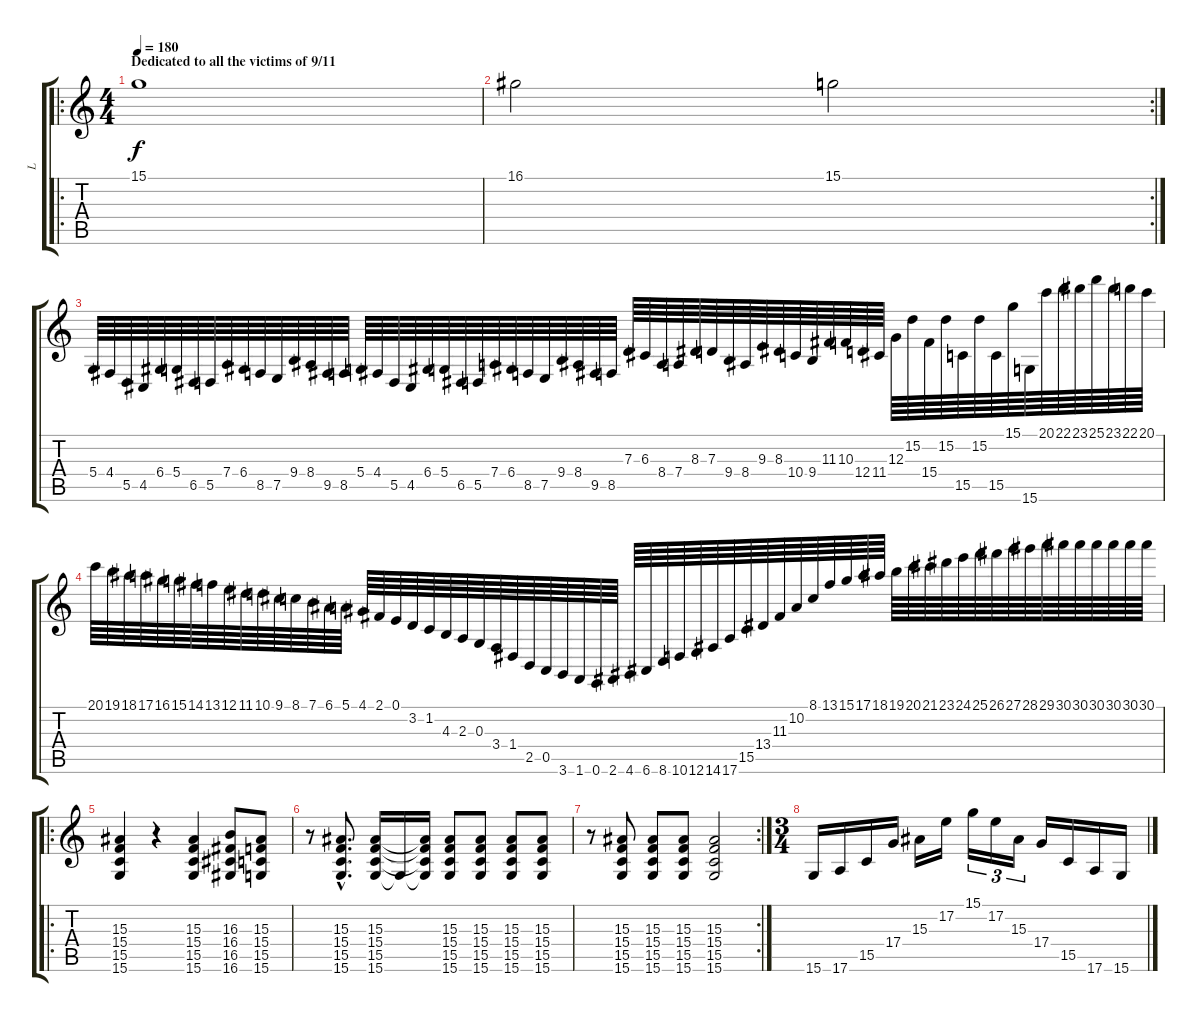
\track ("L" "L") {instrument pad4choir}
\staff {score tabs}
\tuning (E4 B3 G3 D3 A2 E2) {hide}
\ro
\ts (4 4)
\section ("" "Dedicated to all the victims of 9/11")
\tempo 180
\clef g2
\ks c
15.1.1{dy f instrument pad4choir} |
\rc 2
16.1.2 15.1.2 |
5.4.64 4.4.64 5.5.64 4.5.64 6.4.64 5.4.64 6.5.64 5.5.64 7.4.64 6.4.64 8.5.64 7.5.64 9.4.64 8.4.64 9.5.64 8.5.64 5.4.64 4.4.64 5.5.64 4.5.64 6.4.64 5.4.64 6.5.64 5.5.64 7.4.64 6.4.64 8.5.64 7.5.64 9.4.64 8.4.64 9.5.64 8.5.64 7.3.64 6.3.64 8.4.64 7.4.64 8.3.64 7.3.64 9.4.64 8.4.64 9.3.64 8.3.64 10.4.64 9.4.64 11.3.64 10.3.64 12.4.64 11.4.64 12.3.64 15.2.64 15.4.64 15.2.64 15.5.64 15.2.64 15.5.64 15.1.64 15.6.64 20.1.64 22.1.64 23.1.64 25.1.64 23.1.64 22.1.64 20.1.64 |
20.1.64 19.1.64 18.1.64 17.1.64 16.1.64 15.1.64 14.1.64 13.1.64 12.1.64 11.1.64 10.1.64 9.1.64 8.1.64 7.1.64 6.1.64 5.1.64 4.1.64 2.1.64 0.1.64 3.2.64 1.2.64 4.3.64 2.3.64 0.3.64 3.4.64 1.4.64 2.5.64 0.5.64 3.6.64 1.6.64 0.6.64 2.6.64 4.6.64 6.6.64 8.6.64 10.6.64 12.6.64 14.6.64 17.6.64 15.5.64 13.4.64 11.3.64 10.2.64 8.1.64 13.1.64 15.1.64 17.1.64 18.1.64 19.1.64 20.1.64 21.1.64 23.1.64 24.1.64 25.1.64 26.1.64 27.1.64 28.1.64 29.1.64 30.1.64 30.1.64 30.1.64 30.1.64 30.1.64 30.1.64 |
\ro
(15.3 15.4 15.5 15.6).4 r.4 (15.3 15.4 15.5 15.6).4 (16.3 16.4 16.5 16.6).8 (15.3 15.4 15.5 15.6).8 |
r.8 (15.3{hac} 15.4{hac} 15.5{hac} 15.6{hac}).8{d} (15.3 15.4 15.5 15.6).16 15.6{t}.16 (15.3{t} 15.4{t} 15.5{t} 15.6{t}).16 (15.3 15.4 15.5 15.6).8 (15.3 15.4 15.5 15.6).8 (15.3 15.4 15.5 15.6).8 (15.3 15.4 15.5 15.6).8 |
\rc 2
r.8 (15.3 15.4 15.5 15.6).8 (15.3 15.4 15.5 15.6).8 (15.3 15.4 15.5 15.6).8 (15.3 15.4 15.5 15.6).2 |
\ts (3 4)
15.6.16 17.6.16 15.5.16 17.4.16 15.3.16 17.2.16 15.1.16{tu (3 2)} 17.2.16{tu (3 2)} 15.3.16{tu (3 2)} 17.4.16 15.5.16 17.6.16 15.6.16
